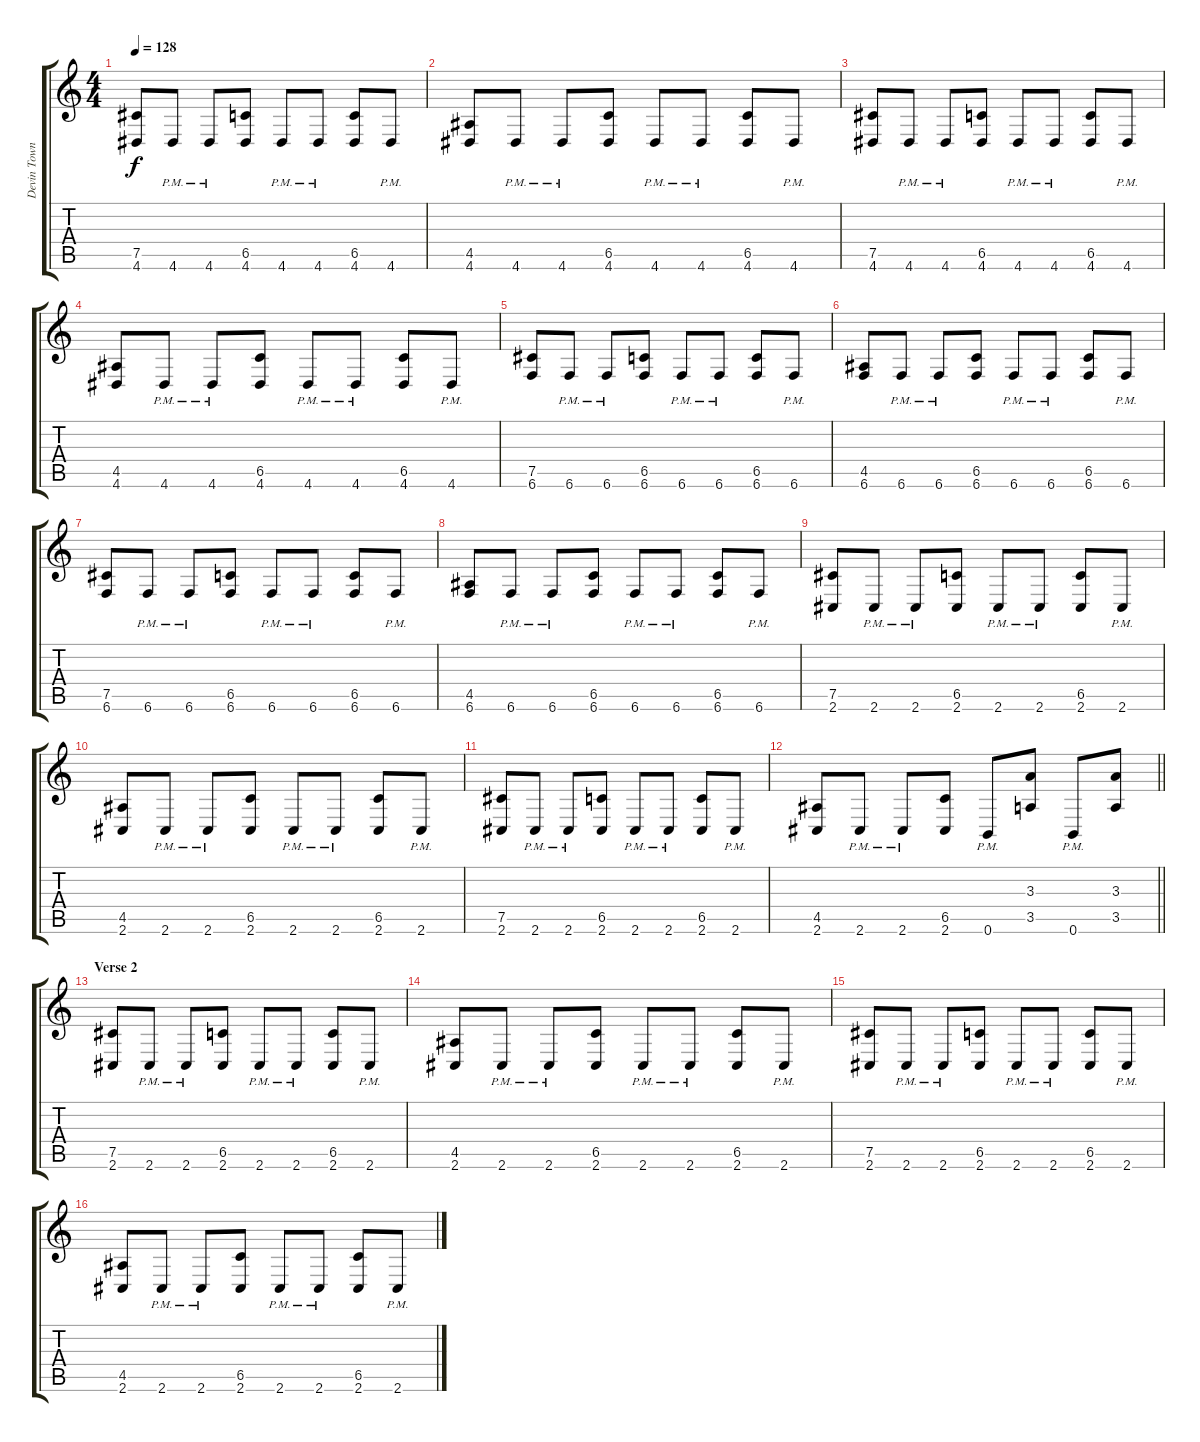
\track ("Devin Townsend" "Devin Town") {instrument distortionguitar}
\staff {score tabs}
\tuning (Eb4 B3 Gb3 B2 Gb2 B1) {hide}
\ts (4 4)
\tempo 128
\clef g2
\ks c
(7.5 4.6).8{dy f} 4.6{pm}.8 4.6{pm}.8 (6.5 4.6).8 4.6{pm}.8 4.6{pm}.8 (6.5 4.6).8 4.6{pm}.8 |
(4.5 4.6).8 4.6{pm}.8 4.6{pm}.8 (6.5 4.6).8 4.6{pm}.8 4.6{pm}.8 (6.5 4.6).8 4.6{pm}.8 |
(7.5 4.6).8 4.6{pm}.8 4.6{pm}.8 (6.5 4.6).8 4.6{pm}.8 4.6{pm}.8 (6.5 4.6).8 4.6{pm}.8 |
(4.5 4.6).8 4.6{pm}.8 4.6{pm}.8 (6.5 4.6).8 4.6{pm}.8 4.6{pm}.8 (6.5 4.6).8 4.6{pm}.8 |
(7.5 6.6).8 6.6{pm}.8 6.6{pm}.8 (6.5 6.6).8 6.6{pm}.8 6.6{pm}.8 (6.5 6.6).8 6.6{pm}.8 |
(4.5 6.6).8 6.6{pm}.8 6.6{pm}.8 (6.5 6.6).8 6.6{pm}.8 6.6{pm}.8 (6.5 6.6).8 6.6{pm}.8 |
(7.5 6.6).8 6.6{pm}.8 6.6{pm}.8 (6.5 6.6).8 6.6{pm}.8 6.6{pm}.8 (6.5 6.6).8 6.6{pm}.8 |
(4.5 6.6).8 6.6{pm}.8 6.6{pm}.8 (6.5 6.6).8 6.6{pm}.8 6.6{pm}.8 (6.5 6.6).8 6.6{pm}.8 |
(7.5 2.6).8 2.6{pm}.8 2.6{pm}.8 (6.5 2.6).8 2.6{pm}.8 2.6{pm}.8 (6.5 2.6).8 2.6{pm}.8 |
(4.5 2.6).8 2.6{pm}.8 2.6{pm}.8 (6.5 2.6).8 2.6{pm}.8 2.6{pm}.8 (6.5 2.6).8 2.6{pm}.8 |
(7.5 2.6).8 2.6{pm}.8 2.6{pm}.8 (6.5 2.6).8 2.6{pm}.8 2.6{pm}.8 (6.5 2.6).8 2.6{pm}.8 |
\barLineRight lightlight
(4.5 2.6).8 2.6{pm}.8 2.6{pm}.8 (6.5 2.6).8 0.6{pm}.8 (3.3 3.5).8 0.6{pm}.8 (3.3 3.5).8 |
\section ("" "Verse 2")
(7.5 2.6).8 2.6{pm}.8 2.6{pm}.8 (6.5 2.6).8 2.6{pm}.8 2.6{pm}.8 (6.5 2.6).8 2.6{pm}.8 |
(4.5 2.6).8 2.6{pm}.8 2.6{pm}.8 (6.5 2.6).8 2.6{pm}.8 2.6{pm}.8 (6.5 2.6).8 2.6{pm}.8 |
(7.5 2.6).8 2.6{pm}.8 2.6{pm}.8 (6.5 2.6).8 2.6{pm}.8 2.6{pm}.8 (6.5 2.6).8 2.6{pm}.8 |
(4.5 2.6).8 2.6{pm}.8 2.6{pm}.8 (6.5 2.6).8 2.6{pm}.8 2.6{pm}.8 (6.5 2.6).8 2.6{pm}.8
